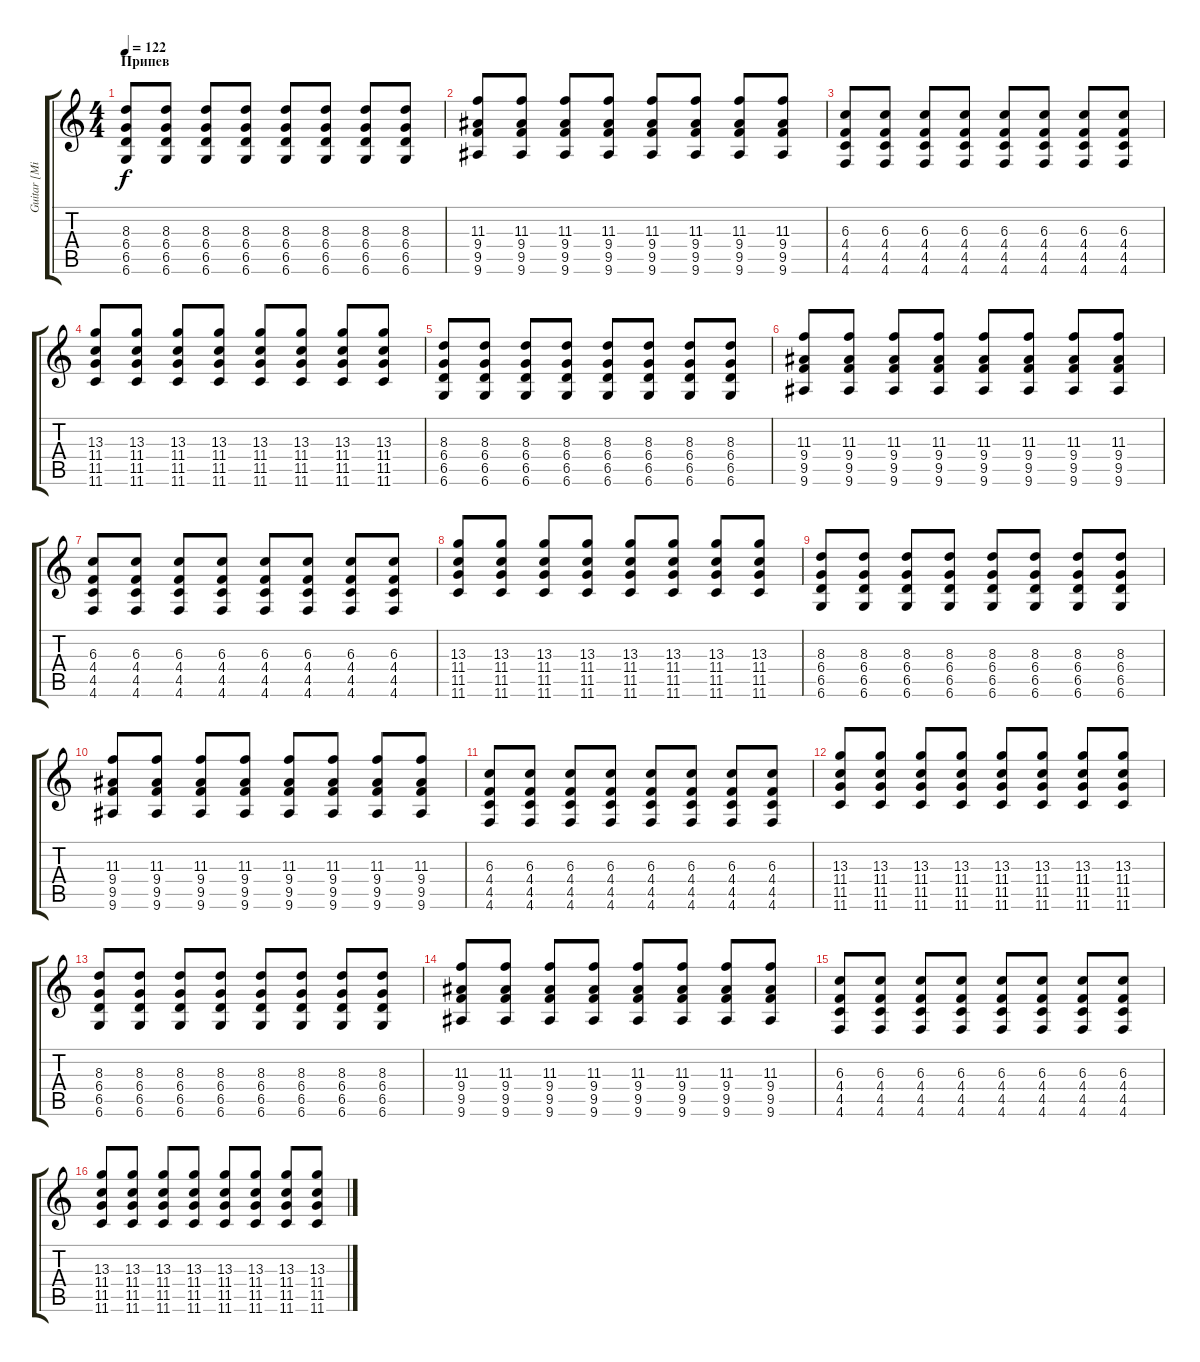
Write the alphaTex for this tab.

\track ("Guitar [Mike Shinoda]" "Guitar [Mi") {instrument overdrivenguitar}
\staff {score tabs}
\tuning (Eb4 Bb3 Gb3 Db3 Ab2 Db2) {hide}
\ts (4 4)
\section ("" "Припев")
\tempo 122
\clef g2
\ks c
(8.3 6.4 6.5 6.6).8{dy f} (8.3 6.4 6.5 6.6).8 (8.3 6.4 6.5 6.6).8 (8.3 6.4 6.5 6.6).8 (8.3 6.4 6.5 6.6).8 (8.3 6.4 6.5 6.6).8 (8.3 6.4 6.5 6.6).8 (8.3 6.4 6.5 6.6).8 |
(11.3 9.4 9.5 9.6).8 (11.3 9.4 9.5 9.6).8 (11.3 9.4 9.5 9.6).8 (11.3 9.4 9.5 9.6).8 (11.3 9.4 9.5 9.6).8 (11.3 9.4 9.5 9.6).8 (11.3 9.4 9.5 9.6).8 (11.3 9.4 9.5 9.6).8 |
(6.3 4.4 4.5 4.6).8 (6.3 4.4 4.5 4.6).8 (6.3 4.4 4.5 4.6).8 (6.3 4.4 4.5 4.6).8 (6.3 4.4 4.5 4.6).8 (6.3 4.4 4.5 4.6).8 (6.3 4.4 4.5 4.6).8 (6.3 4.4 4.5 4.6).8 |
(13.3 11.4 11.5 11.6).8 (13.3 11.4 11.5 11.6).8 (13.3 11.4 11.5 11.6).8 (13.3 11.4 11.5 11.6).8 (13.3 11.4 11.5 11.6).8 (13.3 11.4 11.5 11.6).8 (13.3 11.4 11.5 11.6).8 (13.3 11.4 11.5 11.6).8 |
(8.3 6.4 6.5 6.6).8 (8.3 6.4 6.5 6.6).8 (8.3 6.4 6.5 6.6).8 (8.3 6.4 6.5 6.6).8 (8.3 6.4 6.5 6.6).8 (8.3 6.4 6.5 6.6).8 (8.3 6.4 6.5 6.6).8 (8.3 6.4 6.5 6.6).8 |
(11.3 9.4 9.5 9.6).8 (11.3 9.4 9.5 9.6).8 (11.3 9.4 9.5 9.6).8 (11.3 9.4 9.5 9.6).8 (11.3 9.4 9.5 9.6).8 (11.3 9.4 9.5 9.6).8 (11.3 9.4 9.5 9.6).8 (11.3 9.4 9.5 9.6).8 |
(6.3 4.4 4.5 4.6).8 (6.3 4.4 4.5 4.6).8 (6.3 4.4 4.5 4.6).8 (6.3 4.4 4.5 4.6).8 (6.3 4.4 4.5 4.6).8 (6.3 4.4 4.5 4.6).8 (6.3 4.4 4.5 4.6).8 (6.3 4.4 4.5 4.6).8 |
(13.3 11.4 11.5 11.6).8 (13.3 11.4 11.5 11.6).8 (13.3 11.4 11.5 11.6).8 (13.3 11.4 11.5 11.6).8 (13.3 11.4 11.5 11.6).8 (13.3 11.4 11.5 11.6).8 (13.3 11.4 11.5 11.6).8 (13.3 11.4 11.5 11.6).8 |
(8.3 6.4 6.5 6.6).8 (8.3 6.4 6.5 6.6).8 (8.3 6.4 6.5 6.6).8 (8.3 6.4 6.5 6.6).8 (8.3 6.4 6.5 6.6).8 (8.3 6.4 6.5 6.6).8 (8.3 6.4 6.5 6.6).8 (8.3 6.4 6.5 6.6).8 |
(11.3 9.4 9.5 9.6).8 (11.3 9.4 9.5 9.6).8 (11.3 9.4 9.5 9.6).8 (11.3 9.4 9.5 9.6).8 (11.3 9.4 9.5 9.6).8 (11.3 9.4 9.5 9.6).8 (11.3 9.4 9.5 9.6).8 (11.3 9.4 9.5 9.6).8 |
(6.3 4.4 4.5 4.6).8 (6.3 4.4 4.5 4.6).8 (6.3 4.4 4.5 4.6).8 (6.3 4.4 4.5 4.6).8 (6.3 4.4 4.5 4.6).8 (6.3 4.4 4.5 4.6).8 (6.3 4.4 4.5 4.6).8 (6.3 4.4 4.5 4.6).8 |
(13.3 11.4 11.5 11.6).8 (13.3 11.4 11.5 11.6).8 (13.3 11.4 11.5 11.6).8 (13.3 11.4 11.5 11.6).8 (13.3 11.4 11.5 11.6).8 (13.3 11.4 11.5 11.6).8 (13.3 11.4 11.5 11.6).8 (13.3 11.4 11.5 11.6).8 |
(8.3 6.4 6.5 6.6).8 (8.3 6.4 6.5 6.6).8 (8.3 6.4 6.5 6.6).8 (8.3 6.4 6.5 6.6).8 (8.3 6.4 6.5 6.6).8 (8.3 6.4 6.5 6.6).8 (8.3 6.4 6.5 6.6).8 (8.3 6.4 6.5 6.6).8 |
(11.3 9.4 9.5 9.6).8 (11.3 9.4 9.5 9.6).8 (11.3 9.4 9.5 9.6).8 (11.3 9.4 9.5 9.6).8 (11.3 9.4 9.5 9.6).8 (11.3 9.4 9.5 9.6).8 (11.3 9.4 9.5 9.6).8 (11.3 9.4 9.5 9.6).8 |
(6.3 4.4 4.5 4.6).8 (6.3 4.4 4.5 4.6).8 (6.3 4.4 4.5 4.6).8 (6.3 4.4 4.5 4.6).8 (6.3 4.4 4.5 4.6).8 (6.3 4.4 4.5 4.6).8 (6.3 4.4 4.5 4.6).8 (6.3 4.4 4.5 4.6).8 |
(13.3 11.4 11.5 11.6).8 (13.3 11.4 11.5 11.6).8 (13.3 11.4 11.5 11.6).8 (13.3 11.4 11.5 11.6).8 (13.3 11.4 11.5 11.6).8 (13.3 11.4 11.5 11.6).8 (13.3 11.4 11.5 11.6).8 (13.3 11.4 11.5 11.6).8
